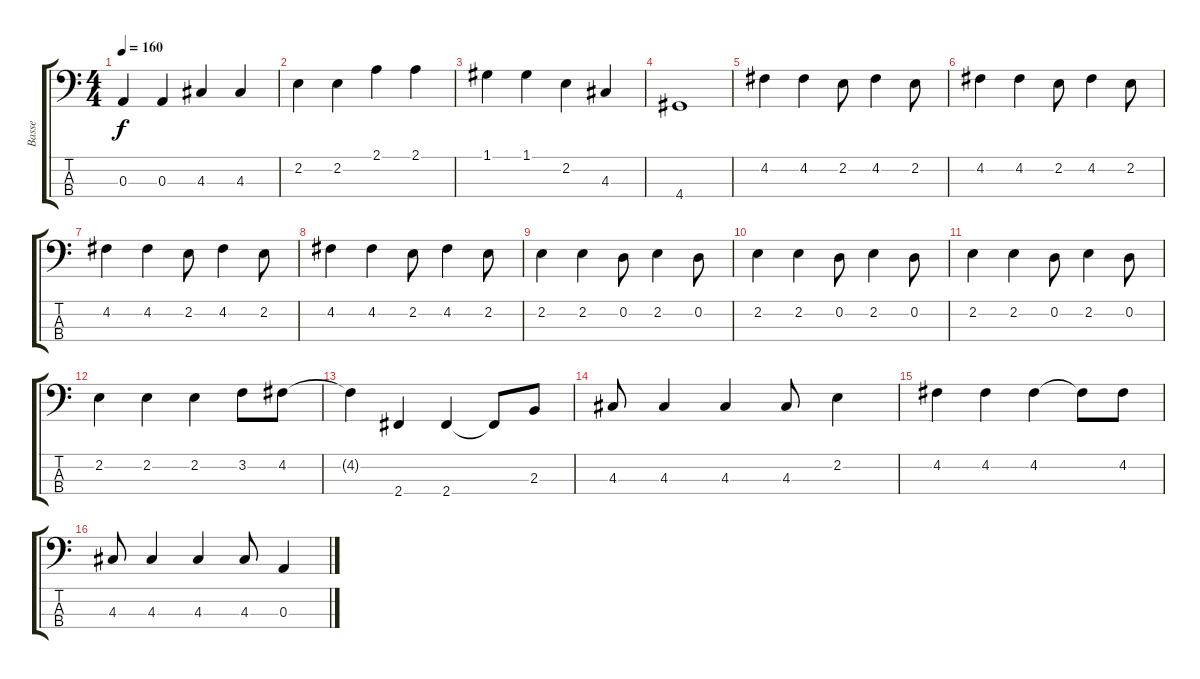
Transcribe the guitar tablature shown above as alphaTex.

\track ("Basse" "Basse") {instrument electricbassfinger}
\staff {score tabs}
\tuning (G2 D2 A1 E1) {hide}
\ts (4 4)
\tempo 160
\clef f4
\ks c
0.3.4{dy f} 0.3.4 4.3.4 4.3.4 |
2.2.4 2.2.4 2.1.4 2.1.4 |
1.1.4 1.1.4 2.2.4 4.3.4 |
4.4.1 |
4.2.4 4.2.4 2.2.8 4.2.4 2.2.8 |
4.2.4 4.2.4 2.2.8 4.2.4 2.2.8 |
4.2.4 4.2.4 2.2.8 4.2.4 2.2.8 |
4.2.4 4.2.4 2.2.8 4.2.4 2.2.8 |
2.2.4 2.2.4 0.2.8 2.2.4 0.2.8 |
2.2.4 2.2.4 0.2.8 2.2.4 0.2.8 |
2.2.4 2.2.4 0.2.8 2.2.4 0.2.8 |
2.2.4 2.2.4 2.2.4 3.2.8 4.2.8 |
4.2{t}.4 2.4.4 2.4.4 2.4{t}.8 2.3.8 |
4.3.8 4.3.4 4.3.4 4.3.8 2.2.4 |
4.2.4 4.2.4 4.2.4 4.2{t}.8 4.2.8 |
4.3.8 4.3.4 4.3.4 4.3.8 0.3.4
